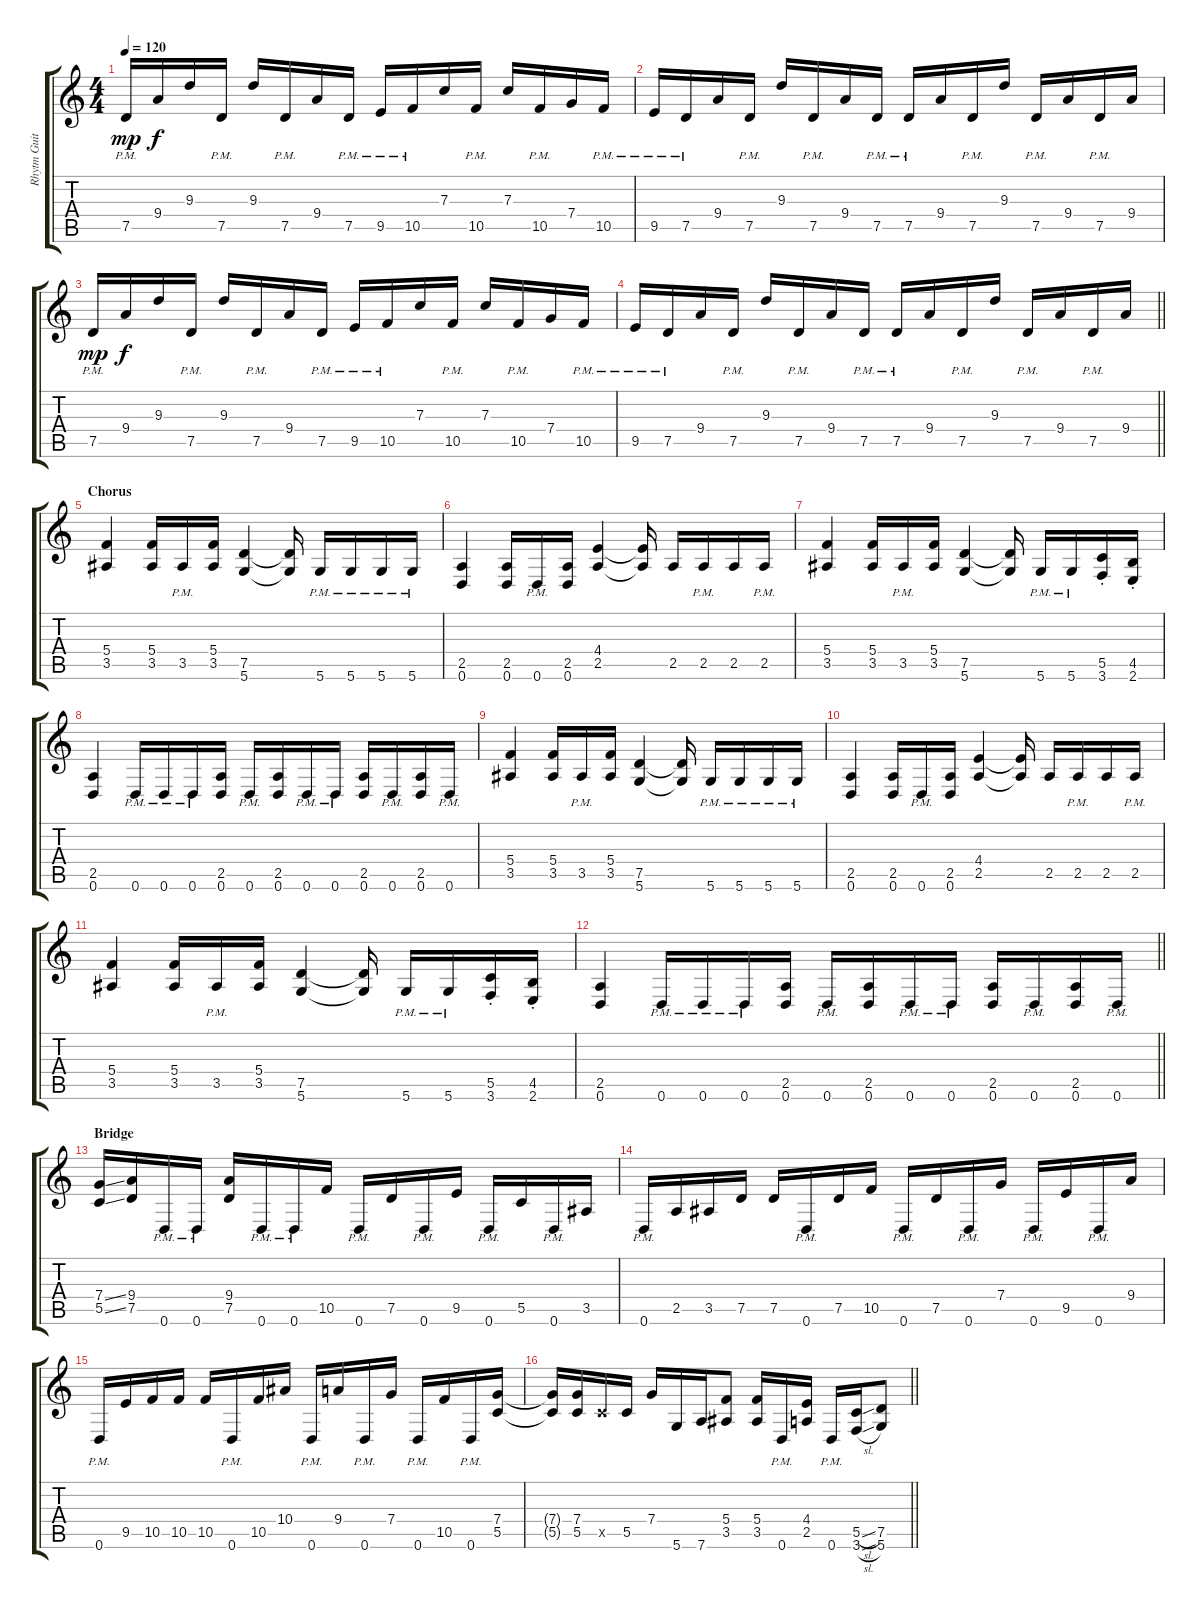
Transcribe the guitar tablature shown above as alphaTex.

\track ("Rhytm Guitar L" "Rhytm Guit") {instrument distortionguitar}
\staff {score tabs}
\tuning (D4 A3 F3 C3 G2 D2) {hide}
\ts (4 4)
\tempo 120
\clef g2
\ks c
7.5{pm}.16{dy mp} 9.4.16{dy f} 9.3.16 7.5{pm}.16 9.3.16 7.5{pm}.16 9.4.16 7.5{pm}.16 9.5{pm}.16 10.5{pm}.16 7.3.16 10.5{pm}.16 7.3.16 10.5{pm}.16 7.4.16 10.5{pm}.16 |
9.5{pm}.16 7.5{pm}.16 9.4.16 7.5{pm}.16 9.3.16 7.5{pm}.16 9.4.16 7.5{pm}.16 7.5{pm}.16 9.4.16 7.5{pm}.16 9.3.16 7.5{pm}.16 9.4.16 7.5{pm}.16 9.4.16 |
7.5{pm}.16{dy mp} 9.4.16{dy f} 9.3.16 7.5{pm}.16 9.3.16 7.5{pm}.16 9.4.16 7.5{pm}.16 9.5{pm}.16 10.5{pm}.16 7.3.16 10.5{pm}.16 7.3.16 10.5{pm}.16 7.4.16 10.5{pm}.16 |
\barLineRight lightlight
9.5{pm}.16 7.5{pm}.16 9.4.16 7.5{pm}.16 9.3.16 7.5{pm}.16 9.4.16 7.5{pm}.16 7.5{pm}.16 9.4.16 7.5{pm}.16 9.3.16 7.5{pm}.16 9.4.16 7.5{pm}.16 9.4.16 |
\section ("" "Chorus")
(5.4 3.5).4{volume 6} (5.4 3.5).16 3.5{pm}.16 (5.4 3.5).16 (7.5 5.6).4 (7.5{t} 5.6{t}).16 5.6{pm}.16 5.6{pm}.16 5.6{pm}.16 5.6{pm}.16 |
(2.5 0.6).4 (2.5 0.6).16 0.6{pm}.16 (2.5 0.6).16 (4.4 2.5).4 (4.4{t} 2.5{t}).16 2.5.16 2.5{pm}.16 2.5.16 2.5{pm}.16 |
(5.4 3.5).4 (5.4 3.5).16 3.5{pm}.16 (5.4 3.5).16 (7.5 5.6).4 (7.5{t} 5.6{t}).16 5.6{pm}.16 5.6{pm}.16 (5.5{st} 3.6{st}).16 (4.5{st} 2.6{st}).16 |
(2.5 0.6).4 0.6{pm}.16 0.6{pm}.16 0.6{pm}.16 (2.5 0.6).16 0.6{pm}.16 (2.5 0.6).16 0.6{pm}.16 0.6{pm}.16 (2.5 0.6).16 0.6{pm}.16 (2.5 0.6).16 0.6{pm}.16 |
(5.4 3.5).4 (5.4 3.5).16 3.5{pm}.16 (5.4 3.5).16 (7.5 5.6).4 (7.5{t} 5.6{t}).16 5.6{pm}.16 5.6{pm}.16 5.6{pm}.16 5.6{pm}.16 |
(2.5 0.6).4 (2.5 0.6).16 0.6{pm}.16 (2.5 0.6).16 (4.4 2.5).4 (4.4{t} 2.5{t}).16 2.5.16 2.5{pm}.16 2.5.16 2.5{pm}.16 |
(5.4 3.5).4 (5.4 3.5).16 3.5{pm}.16 (5.4 3.5).16 (7.5 5.6).4 (7.5{t} 5.6{t}).16 5.6{pm}.16 5.6{pm}.16 (5.5{st} 3.6{st}).16 (4.5{st} 2.6{st}).16 |
\barLineRight lightlight
(2.5 0.6).4 0.6{pm}.16 0.6{pm}.16 0.6{pm}.16 (2.5 0.6).16 0.6{pm}.16 (2.5 0.6).16 0.6{pm}.16 0.6{pm}.16 (2.5 0.6).16 0.6{pm}.16 (2.5 0.6).16 0.6{pm}.16 |
\section ("" "Bridge")
(7.4{ss} 5.5{ss}).16{volume 9} (9.4 7.5).16 0.6{pm}.16 0.6{pm}.16 (9.4 7.5).16 0.6{pm}.16 0.6{pm}.16 10.5.16 0.6{pm}.16 7.5.16 0.6{pm}.16 9.5.16 0.6{pm}.16 5.5.16 0.6{pm}.16 3.5.16 |
0.6{pm}.16 2.5.16 3.5.16 7.5.16 7.5.16 0.6{pm}.16 7.5.16 10.5.16 0.6{pm}.16 7.5.16 0.6{pm}.16 7.4.16 0.6{pm}.16 9.5.16 0.6{pm}.16 9.4.16 |
0.6{pm}.16 9.5.16 10.5.16 10.5.16 10.5.16 0.6{pm}.16 10.5.16 10.4.16 0.6{pm}.16 9.4.16 0.6{pm}.16 7.4.16 0.6{pm}.16 10.5.16 0.6{pm}.16 (7.4 5.5).16 |
\barLineRight lightlight
(7.4{t} 5.5{t}).16 (7.4 5.5).16 5.5{x}.16 5.5.16 7.4.16 5.6.16 7.6.16 (5.4 3.5).8 (5.4 3.5).16 0.6{pm}.16 (4.4 2.5).16 0.6{pm}.16 (5.5{sl} 3.6{sl}).16 (7.5 5.6).8
